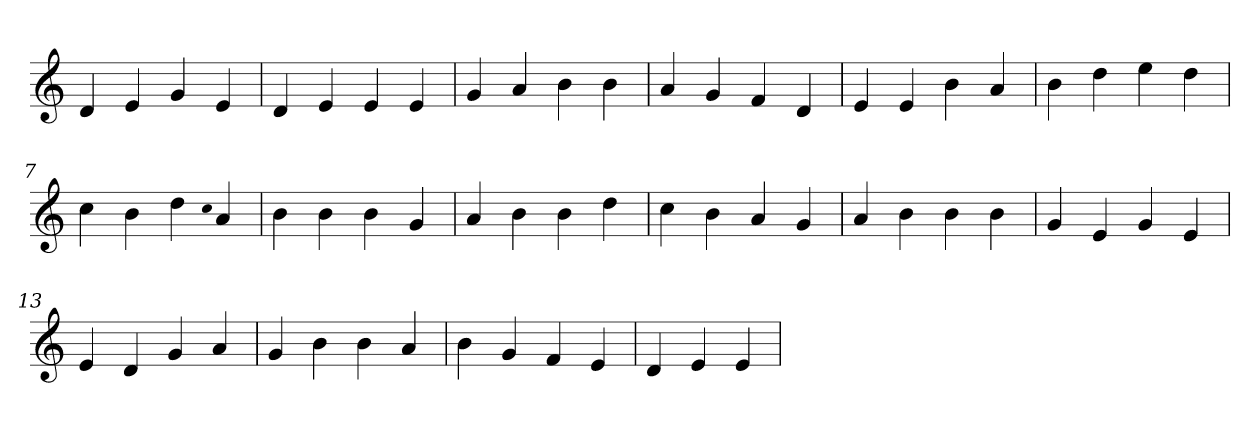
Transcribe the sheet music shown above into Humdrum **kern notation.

**kern
*part1
*staff1
*clefG2
=1
4d
4e
4g
4e
=2
4d
4e
4e
4e
=3
4g
4a
4b
4b
=4
4a
4g
4f
4d
=5
4e
4e
4b
4a
=6
4b
4dd
4ee
4dd
=7
4cc
4b
4dd
qqcc
4a
=8
4b
4b
4b
4g
=9
4a
4b
4b
4dd
=10
4cc
4b
4a
4g
=11
4a
4b
4b
4b
=12
4g
4e
4g
4e
=13
4e
4d
4g
4a
=14
4g
4b
4b
4a
=15
4b
4g
4f
4e
=16
4d
4e
4e
=
*-
